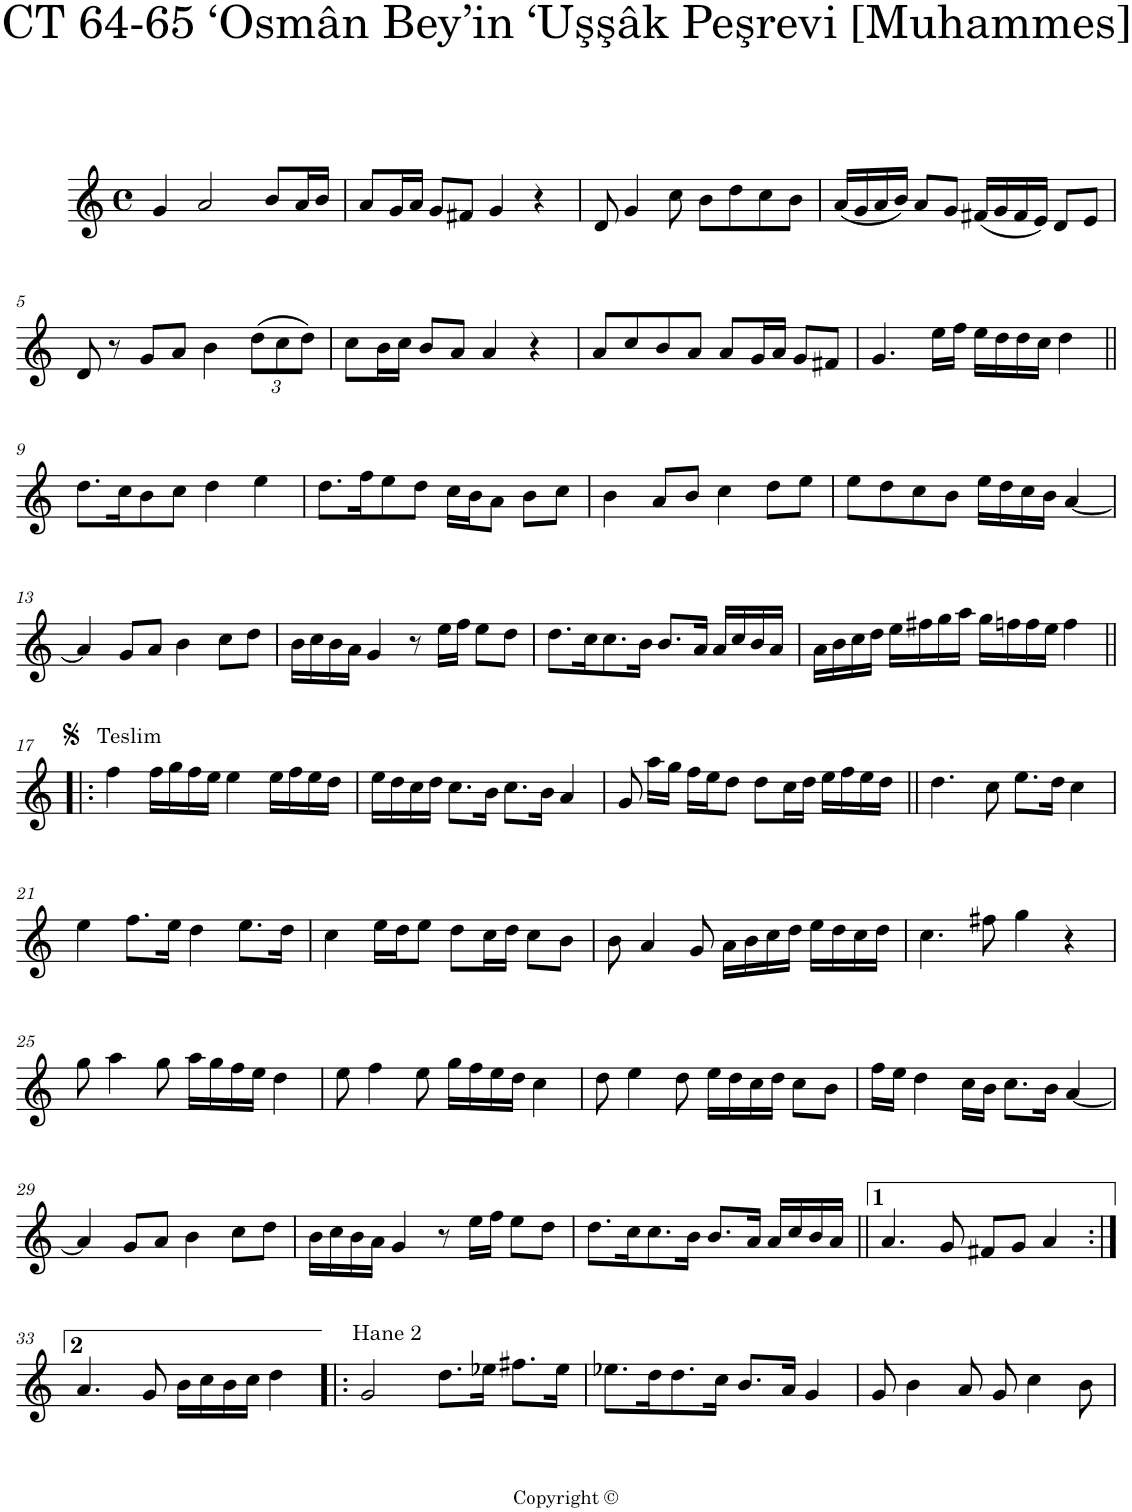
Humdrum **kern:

**kern
*part1
*staff1
*I"Piano
*I'Pno
*clefG2
*k[]
*M4/4
*met(c)
=1
4g/
2a/
8b/L
16a/L
16b/JJ
=2
8a/L
16g/L
16a/JJ
8g/L
8f#X/J
4g/
4r
=3
8d/
4g/
8cc\
8b\L
8dd\
8cc\
8b\J
=4
(16a/LL
16g/
16a/
16b/JJ)
8a/L
8g/J
(16f#X/LL
16g/
16f#/
16e/JJ)
8d/L
8e/J
!!LO:LB:g=z
=5
8d/
8r
8g/L
8a/J
4b\
*Xbrackettup
(12dd\L
12cc\
12dd\J)
=6
8cc\L
16b\L
16cc\JJ
8b/L
8a/J
4a/
4r
=7
8a/L
8cc/
8b/
8a/J
8a/L
16g/L
16a/JJ
8g/L
8f#X/J
=8
4.g/
16ee\LL
16ff\JJ
16ee\LL
16dd\
16dd\
16cc\JJ
4dd\
!!LO:LB:g=z
=9||
8.dd\L
16cc\K
8b\
8cc\J
4dd\
4ee\
=10
8.dd\L
16ff\K
8ee\
8dd\J
16cc\LL
16b\J
8a\J
8b\L
8cc\J
=11
4b\
8a/L
8b/J
4cc\
8dd\L
8ee\J
=12
8ee\L
8dd\
8cc\
8b\J
16ee\LL
16dd\
16cc\
16b\JJ
[4a/
!!LO:LB:g=z
=13
4a/]
8g/L
8a/J
4b\
8cc\L
8dd\J
=14
16b\LL
16cc\
16b\
16a\JJ
4g/
8r
16ee\LL
16ff\JJ
8ee\L
8dd\J
=15
8.dd\L
16cc\K
8.cc\
16b\Jk
8.b/L
16a/Jk
16a/LL
16cc/
16b/
16a/JJ
=16
16a\LL
16b\
16cc\
16dd\JJ
16ee\LL
16ff#X\
16gg\
16aa\JJ
16gg\LL
16ffn\
16ff\
16ee\JJ
4ff\
!!LO:LB:g=z
=17!|:
!LO:TX:a:t=Teslim
4ff\
16ff\LL
16gg\
16ff\
16ee\JJ
4ee\
16ee\LL
16ff\
16ee\
16dd\JJ
=18
16ee\LL
16dd\
16cc\
16dd\JJ
8.cc\L
16b\Jk
8.cc\L
16b\Jk
4a/
=19
8g/
16aa\LL
16gg\JJ
16ff\LL
16ee\J
8dd\J
8dd\L
16cc\L
16dd\JJ
16ee\LL
16ff\
16ee\
16dd\JJ
=20||
4.dd\
8cc\
8.ee\L
16dd\Jk
4cc\
!!LO:LB:g=z
=21
4ee\
8.ff\L
16ee\Jk
4dd\
8.ee\L
16dd\Jk
=22
4cc\
16ee\LL
16dd\J
8ee\J
8dd\L
16cc\L
16dd\JJ
8cc\L
8b\J
=23
8b\
4a/
8g/
16a\LL
16b\
16cc\
16dd\JJ
16ee\LL
16dd\
16cc\
16dd\JJ
=24
4.cc\
8ff#X\
4gg\
4r
!!LO:LB:g=z
=25
8gg\
4aa\
8gg\
16aa\LL
16gg\
16ff\
16ee\JJ
4dd\
=26
8ee\
4ff\
8ee\
16gg\LL
16ff\
16ee\
16dd\JJ
4cc\
=27
8dd\
4ee\
8dd\
16ee\LL
16dd\
16cc\
16dd\JJ
8cc\L
8b\J
=28
16ff\LL
16ee\JJ
4dd\
16cc\LL
16b\JJ
8.cc\L
16b\Jk
[4a/
!!LO:LB:g=z
=29
4a/]
8g/L
8a/J
4b\
8cc\L
8dd\J
=30
16b\LL
16cc\
16b\
16a\JJ
4g/
8r
16ee\LL
16ff\JJ
8ee\L
8dd\J
=31
8.dd\L
16cc\K
8.cc\
16b\Jk
8.b/L
16a/Jk
16a/LL
16cc/
16b/
16a/JJ
=32||
4.a/
8g/
8f#X/L
8g/J
4a/
!!LO:LB:g=z
=33:|!
4.a/
8g/
16b\LL
16cc\
16b\
16cc\JJ
4dd\
=34!|:
!LO:TX:a:t=Hane 2
2g/
8.dd\L
16ee-X\Jk
8.ff#X\L
16ee-\Jk
=35
8.ee-X\L
16dd\K
8.dd\
16cc\Jk
8.b/L
16a/Jk
4g/
=36
8g/
4b\
8a/
8g/
4cc\
8b\
=
*-
